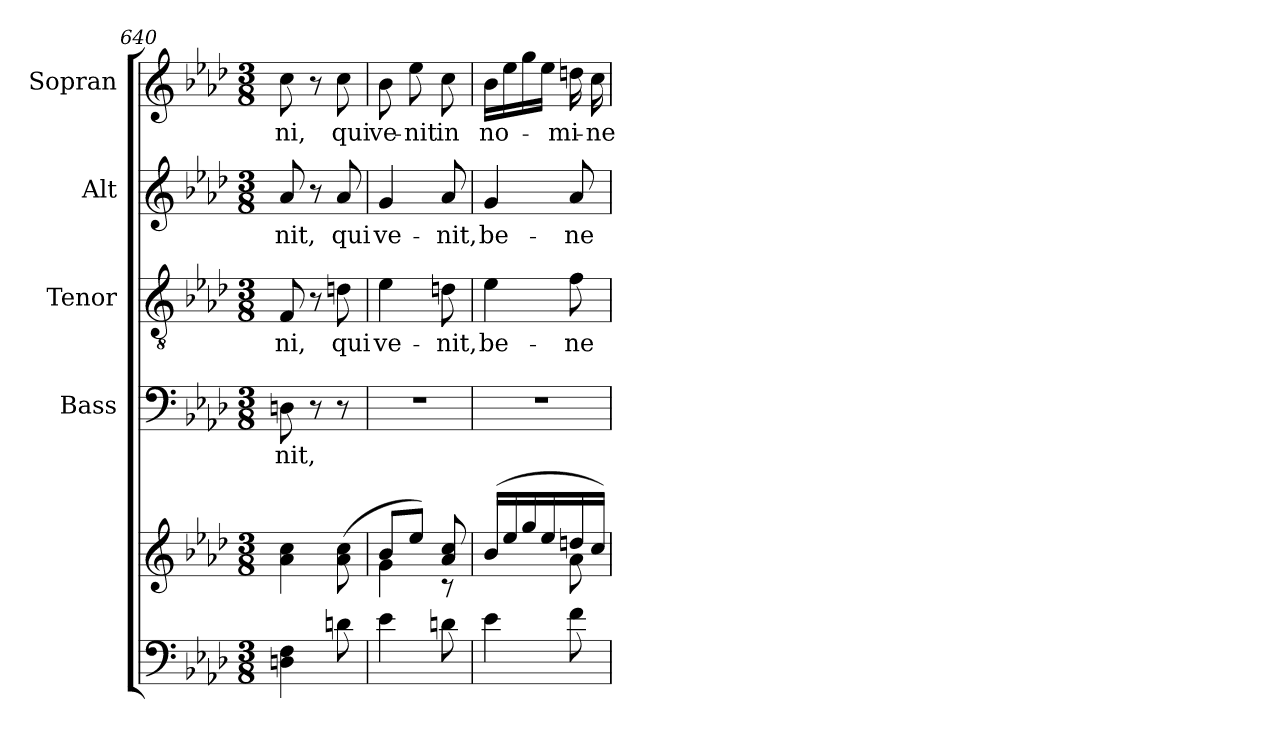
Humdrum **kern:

**kern	**kern	**kern	**text	**kern	**text	**kern	**text	**kern	**text
*part5	*part5	*part4	*part4	*part3	*part3	*part2	*part2	*part1	*part1
*staff6	*staff5	*staff4	*staff4	*staff3	*staff3	*staff2	*staff2	*staff1	*staff1
*	*	*I"Bass	*	*I"Tenor	*	*I"Alt	*	*I"Sopran	*
*	*	*I'B.	*	*I'T.	*	*I'A.	*	*I'S.	*
*clefF4	*clefG2	*clefF4	*	*clefGv2	*	*clefG2	*	*clefG2	*
*k[b-e-a-d-]	*k[b-e-a-d-]	*k[b-e-a-d-]	*	*k[b-e-a-d-]	*	*k[b-e-a-d-]	*	*k[b-e-a-d-]	*
*A-:	*A-:	*A-:	*	*A-:	*	*A-:	*	*A-:	*
*M3/8	*M3/8	*M3/8	*	*M3/8	*	*M3/8	*	*M3/8	*
=640	=640	=640	=640	=640	=640	=640	=640	=640	=640
!	!	!	!LO:LY:b	!	!LO:LY:b	!	!LO:LY:b	!	!LO:LY:b
4Dn\ 4F\	4a-\ 4cc\	8Dn\	-nit,	8F/	-ni,	8a-/	-nit,	8cc\	-ni,
.	.	8r	.	8r	.	8r	.	8r	.
!	!	!	!	!	!LO:LY:b	!	!LO:LY:b	!	!LO:LY:b
8dn\	(>8a-\ 8cc\	8r	.	8dn\	qui	8a-/	qui	8cc\	qui
!!LO:LB:g=z
=641	=641	=641	=641	=641	=641	=641	=641	=641	=641
*	*^	*	*	*	*	*	*	*	*
!	!	!	!	!	!	!LO:LY:b	!	!LO:LY:b	!	!LO:LY:b
4e-\	8b-/L	4g\	4.r	.	4e-\	ve-	4g/	ve-	8b-\	ve-
!	!	!	!	!	!	!	!	!	!	!LO:LY:b
.	8ee-/J)	.	.	.	.	.	.	.	8ee-\	-nit
!	!	!	!	!	!	!LO:LY:b	!	!LO:LY:b	!	!LO:LY:b
8dn\	8a-/ 8cc/	8rc	.	.	8dn\	-nit,	8a-/	-nit,	8cc\	in
=642	=642	=642	=642	=642	=642	=642	=642	=642	=642	=642
!	!	!	!	!	!	!LO:LY:b	!	!LO:LY:b	!	!LO:LY:b
4e-\	(>16b-/LL	4g\yy	4.r	.	4e-\	be-	4g/	be-	16b-\LL	no-
.	16ee-/	.	.	.	.	.	.	.	16ee-\	.
.	16gg/	.	.	.	.	.	.	.	16gg\	.
.	16ee-/	.	.	.	.	.	.	.	16ee-\JJ	.
!	!	!	!	!	!	!LO:LY:b	!	!LO:LY:b	!	!LO:LY:b
8f\	16ddn/	8a-\	.	.	8f\	-ne-	8a-/	-ne-	16ddn\	-mi-
!	!	!	!	!	!	!	!	!	!	!LO:LY:b
.	16cc/JJ)	.	.	.	.	.	.	.	16cc\	-ne
*	*v	*v	*	*	*	*	*	*	*	*
=	=	=	=	=	=	=	=	=	=
*-	*-	*-	*-	*-	*-	*-	*-	*-	*-
